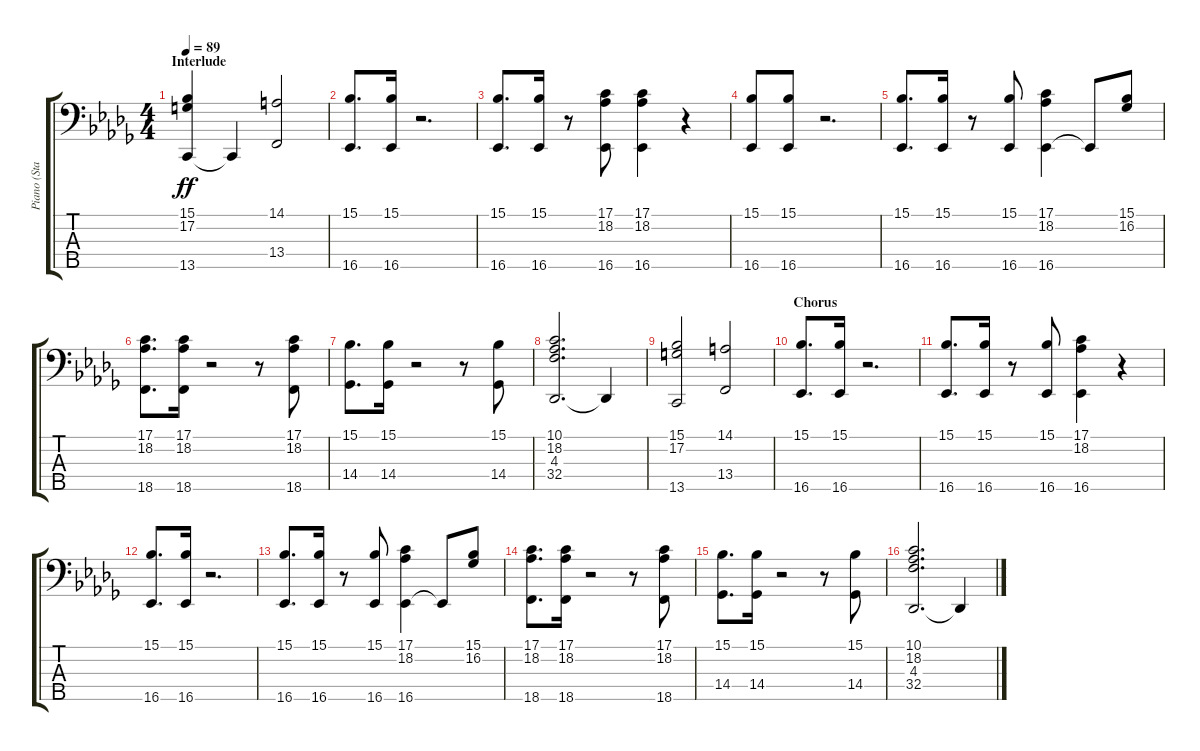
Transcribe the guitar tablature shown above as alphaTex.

\track ("Piano (Staff 2)" "Piano (Sta") {instrument electricpiano1}
\staff {score tabs}
\tuning (G2 D2 A1 E1 B0) {hide}
\ts (4 4)
\section ("" "Interlude")
\tempo 89
\clef f4
\ks bbminor
(15.1 17.2 13.5).4{dy ff} 13.5{t}.4 (14.1 13.4).2 |
(15.1 16.5).8{d} (15.1 16.5).16 r.2{d} |
(15.1 16.5).8{d} (15.1 16.5).16 r.8 (17.1 18.2 16.5).8 (17.1 18.2 16.5).4 r.4 |
(15.1 16.5).8 (15.1 16.5).8 r.2{d} |
(15.1 16.5).8{d} (15.1 16.5).16 r.8 (15.1 16.5).8 (17.1 18.2 16.5).4 16.5{t}.8 (15.1 16.2).8 |
(17.1 18.2 18.5).8{d} (17.1 18.2 18.5).16 r.2 r.8 (17.1 18.2 18.5).8 |
(15.1 14.4).8{d} (15.1 14.4).16 r.2 r.8 (15.1 14.4).8 |
(10.1 18.2 4.3 32.4).2{d} 4.3{t}.4 |
(15.1 17.2 13.5).2 (14.1 13.4).2 |
\section ("" "Chorus")
(15.1 16.5).8{d} (15.1 16.5).16 r.2{d} |
(15.1 16.5).8{d} (15.1 16.5).16 r.8 (15.1 16.5).8 (17.1 18.2 16.5).4 r.4 |
(15.1 16.5).8{d} (15.1 16.5).16 r.2{d} |
(15.1 16.5).8{d} (15.1 16.5).16 r.8 (15.1 16.5).8 (17.1 18.2 16.5).4 16.5{t}.8 (15.1 16.2).8 |
(17.1 18.2 18.5).8{d} (17.1 18.2 18.5).16 r.2 r.8 (17.1 18.2 18.5).8 |
(15.1 14.4).8{d} (15.1 14.4).16 r.2 r.8 (15.1 14.4).8 |
(10.1 18.2 4.3 32.4).2{d} 4.3{t}.4
